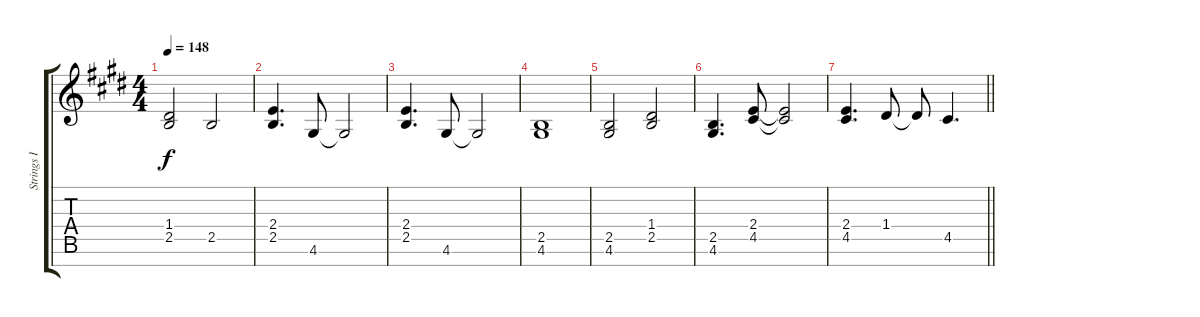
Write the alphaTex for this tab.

\track ("Strings I" "Strings I") {instrument stringensemble1}
\staff {score tabs}
\tuning (E5 B4 G4 D4 A3 E3 B2) {hide}
\ts (4 4)
\tempo 148
\clef g2
\ks e
(1.4 2.5).2{dy f} 2.5.2 |
(2.4 2.5).4{d} 4.6.8 4.6{t}.2 |
(2.4 2.5).4{d} 4.6.8 4.6{t}.2 |
(2.5 4.6).1 |
(2.5 4.6).2 (1.4 2.5).2 |
(2.5 4.6).4{d} (2.4 4.5).8 (2.4{t} 4.5{t}).2 |
\barLineRight lightlight
(2.4 4.5).4{d} 1.4.8 1.4{t}.8 4.5.4{d}
